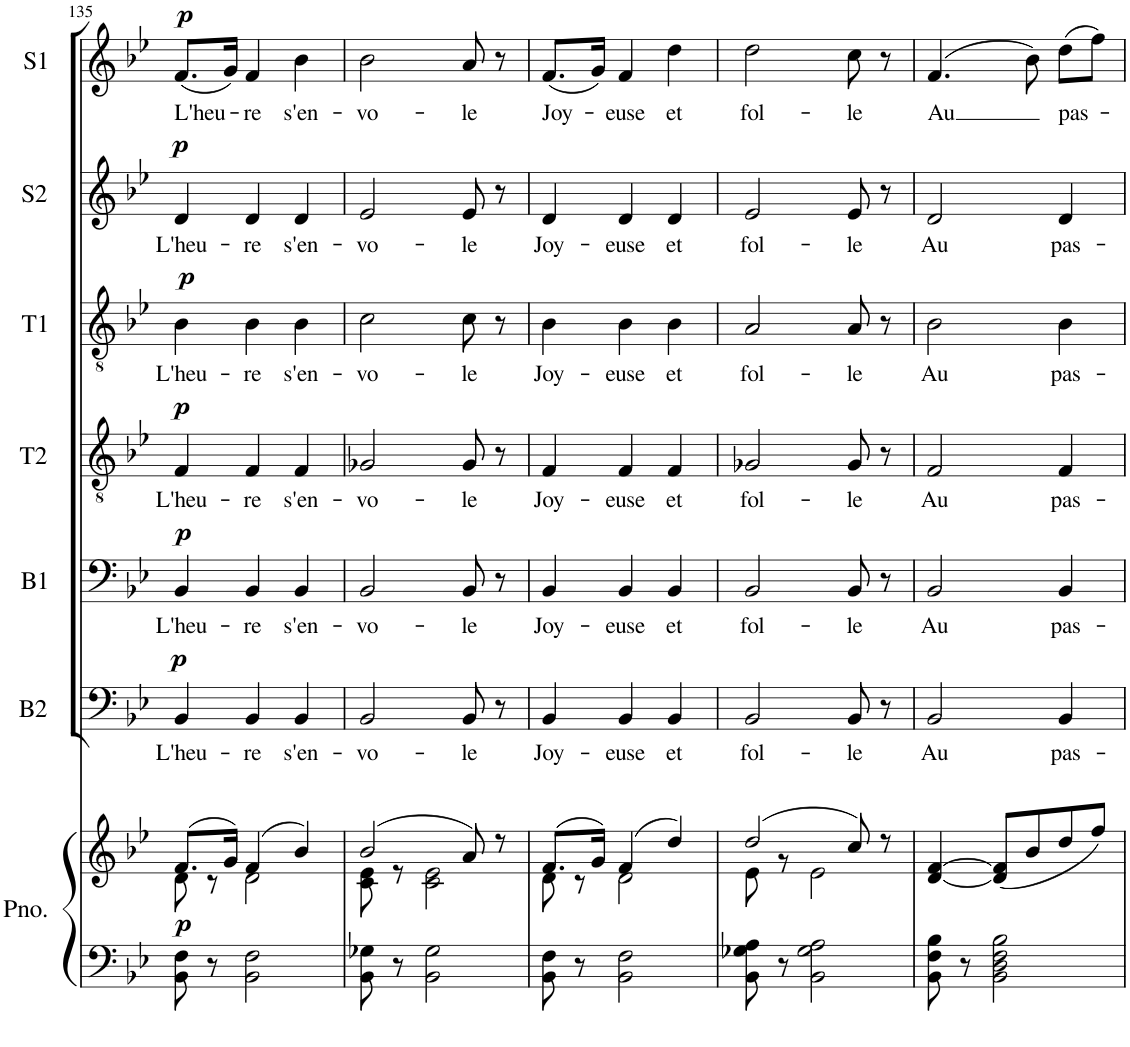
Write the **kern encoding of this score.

**kern	**kern	**dynam	**kern	**text	**dynam	**kern	**text	**dynam	**kern	**text	**dynam	**kern	**text	**dynam	**kern	**text	**dynam	**kern	**text	**dynam
*part7	*part7	*part7	*part6	*part6	*part6	*part5	*part5	*part5	*part4	*part4	*part4	*part3	*part3	*part3	*part2	*part2	*part2	*part1	*part1	*part1
*staff8	*staff7	*staff7/8	*staff6	*staff6	*staff6	*staff5	*staff5	*staff5	*staff4	*staff4	*staff4	*staff3	*staff3	*staff3	*staff2	*staff2	*staff2	*staff1	*staff1	*staff1
*I"Piano	*	*	*I"Basse 2	*	*	*I"Basse 1	*	*	*I"Tenor 2	*	*	*I"Tenor 1	*	*	*I"Soprano 2	*	*	*I"Soprano 1	*	*
*I'Pno.	*	*	*I'B2	*	*	*I'B1	*	*	*I'T2	*	*	*I'T1	*	*	*I'S2	*	*	*I'S1	*	*
!!LO:PB:g=z
*clefF4	*clefG2	*	*clefF4	*	*	*clefF4	*	*	*clefGv2	*	*	*clefGv2	*	*	*clefG2	*	*	*clefG2	*	*
*k[b-e-]	*k[b-e-]	*	*k[b-e-]	*	*	*k[b-e-]	*	*	*k[b-e-]	*	*	*k[b-e-]	*	*	*k[b-e-]	*	*	*k[b-e-]	*	*
*M3/4	*M3/4	*	*M3/4	*	*	*M3/4	*	*	*M3/4	*	*	*M3/4	*	*	*M3/4	*	*	*M3/4	*	*
=135	=135	=135	=135	=135	=135	=135	=135	=135	=135	=135	=135	=135	=135	=135	=135	=135	=135	=135	=135	=135
*	*^	*	*	*	*	*	*	*	*	*	*	*	*	*	*	*	*	*	*	*
!	!	!	!LO:DY:b	!	!LO:LY:b	!LO:DY:a	!	!LO:LY:b	!LO:DY:a	!	!LO:LY:b	!LO:DY:a	!	!LO:LY:b	!LO:DY:a	!	!LO:LY:b	!LO:DY:a	!	!LO:LY:b	!LO:DY:a
8BB-\ 8F\	(8.f/L	8d\	p	4BB-/	L'heu-	p	4BB-/	L'heu-	p	4F/	L'heu-	p	4B-\	L'heu-	p	4d/	L'heu-	p	(8.f/L	L'heu-	p
8r	.	8r	.	.	.	.	.	.	.	.	.	.	.	.	.	.	.	.	.	.	.
.	16g/Jk)	.	.	.	.	.	.	.	.	.	.	.	.	.	.	.	.	.	16g/Jk)	.	.
!	!	!	!	!	!LO:LY:b	!	!	!LO:LY:b	!	!	!LO:LY:b	!	!	!LO:LY:b	!	!	!LO:LY:b	!	!	!LO:LY:b	!
2BB-\ 2F\	(4f/	2d\	.	4BB-/	-re	.	4BB-/	-re	.	4F/	-re	.	4B-\	-re	.	4d/	-re	.	4f/	-re	.
!	!	!	!	!	!LO:LY:b	!	!	!LO:LY:b	!	!	!LO:LY:b	!	!	!LO:LY:b	!	!	!LO:LY:b	!	!	!LO:LY:b	!
.	4b-/)	.	.	4BB-/	s'en-	.	4BB-/	s'en-	.	4F/	s'en-	.	4B-\	s'en-	.	4d/	s'en-	.	4b-\	s'en-	.
=136	=136	=136	=136	=136	=136	=136	=136	=136	=136	=136	=136	=136	=136	=136	=136	=136	=136	=136	=136	=136	=136
!	!	!	!	!	!LO:LY:b	!	!	!LO:LY:b	!	!	!LO:LY:b	!	!	!LO:LY:b	!	!	!LO:LY:b	!	!	!LO:LY:b	!
8BB-\ 8G-X\	(2b-/	8c\ 8e-\	.	2BB-/	-vo-	.	2BB-/	-vo-	.	2G-X/	-vo-	.	2c\	-vo-	.	2e-/	-vo-	.	2b-\	-vo-	.
8r	.	8r	.	.	.	.	.	.	.	.	.	.	.	.	.	.	.	.	.	.	.
2BB-\ 2G-\	.	2c\ 2e-\	.	.	.	.	.	.	.	.	.	.	.	.	.	.	.	.	.	.	.
!	!	!	!	!	!LO:LY:b	!	!	!LO:LY:b	!	!	!LO:LY:b	!	!	!LO:LY:b	!	!	!LO:LY:b	!	!	!LO:LY:b	!
.	8a/)	.	.	8BB-/	-le	.	8BB-/	-le	.	8G-/	-le	.	8c\	-le	.	8e-/	-le	.	8a/	-le	.
.	8r	.	.	8r	.	.	8r	.	.	8r	.	.	8r	.	.	8r	.	.	8r	.	.
=137	=137	=137	=137	=137	=137	=137	=137	=137	=137	=137	=137	=137	=137	=137	=137	=137	=137	=137	=137	=137	=137
!	!	!	!	!	!LO:LY:b	!	!	!LO:LY:b	!	!	!LO:LY:b	!	!	!LO:LY:b	!	!	!LO:LY:b	!	!	!LO:LY:b	!
8BB-\ 8F\	(8.f/L	8d\	.	4BB-/	Joy-	.	4BB-/	Joy-	.	4F/	Joy-	.	4B-\	Joy-	.	4d/	Joy-	.	(8.f/L	Joy-	.
8r	.	8r	.	.	.	.	.	.	.	.	.	.	.	.	.	.	.	.	.	.	.
.	16g/Jk)	.	.	.	.	.	.	.	.	.	.	.	.	.	.	.	.	.	16g/Jk)	.	.
!	!	!	!	!	!LO:LY:b	!	!	!LO:LY:b	!	!	!LO:LY:b	!	!	!LO:LY:b	!	!	!LO:LY:b	!	!	!LO:LY:b	!
2BB-\ 2F\	(4f/	2d\	.	4BB-/	-euse	.	4BB-/	-euse	.	4F/	-euse	.	4B-\	-euse	.	4d/	-euse	.	4f/	-euse	.
!	!	!	!	!	!LO:LY:b	!	!	!LO:LY:b	!	!	!LO:LY:b	!	!	!LO:LY:b	!	!	!LO:LY:b	!	!	!LO:LY:b	!
.	4dd/)	.	.	4BB-/	et	.	4BB-/	et	.	4F/	et	.	4B-\	et	.	4d/	et	.	4dd\	et	.
=138	=138	=138	=138	=138	=138	=138	=138	=138	=138	=138	=138	=138	=138	=138	=138	=138	=138	=138	=138	=138	=138
!	!	!	!	!	!LO:LY:b	!	!	!LO:LY:b	!	!	!LO:LY:b	!	!	!LO:LY:b	!	!	!LO:LY:b	!	!	!LO:LY:b	!
8BB-\ 8G-X\ 8A\	(2dd/	8e-\	.	2BB-/	fol-	.	2BB-/	fol-	.	2G-X/	fol-	.	2A/	fol-	.	2e-/	fol-	.	2dd\	fol-	.
8r	.	8r	.	.	.	.	.	.	.	.	.	.	.	.	.	.	.	.	.	.	.
2BB-\ 2G-\ 2A\	.	2e-\	.	.	.	.	.	.	.	.	.	.	.	.	.	.	.	.	.	.	.
!	!	!	!	!	!LO:LY:b	!	!	!LO:LY:b	!	!	!LO:LY:b	!	!	!LO:LY:b	!	!	!LO:LY:b	!	!	!LO:LY:b	!
.	8cc/)	.	.	8BB-/	-le	.	8BB-/	-le	.	8G-/	-le	.	8A/	-le	.	8e-/	-le	.	8cc\	-le	.
.	8r	.	.	8r	.	.	8r	.	.	8r	.	.	8r	.	.	8r	.	.	8r	.	.
*	*v	*v	*	*	*	*	*	*	*	*	*	*	*	*	*	*	*	*	*	*	*
=139	=139	=139	=139	=139	=139	=139	=139	=139	=139	=139	=139	=139	=139	=139	=139	=139	=139	=139	=139	=139
!	!	!	!	!LO:LY:b	!	!	!LO:LY:b	!	!	!LO:LY:b	!	!	!LO:LY:b	!	!	!LO:LY:b	!	!	!LO:LY:b	!
8BB-\ 8F\ 8B-\	[4d/ [4f/	.	2BB-/	Au	.	2BB-/	Au	.	2F/	Au	.	2B-\	Au	.	2d/	Au	.	(4.f/	Au	.
8r	.	.	.	.	.	.	.	.	.	.	.	.	.	.	.	.	.	.	.	.
2BB-\ 2D\ 2F\ 2B-\	(8d/] 8f/]L	.	.	.	.	.	.	.	.	.	.	.	.	.	.	.	.	.	.	.
.	8b-/	.	.	.	.	.	.	.	.	.	.	.	.	.	.	.	.	8b-\)	.	.
!	!	!	!	!LO:LY:b	!	!	!LO:LY:b	!	!	!LO:LY:b	!	!	!LO:LY:b	!	!	!LO:LY:b	!	!	!LO:LY:b	!
.	8dd/	.	4BB-/	pas-	.	4BB-/	pas-	.	4F/	pas-	.	4B-\	pas-	.	4d/	pas-	.	(8dd\L	pas-	.
.	8ff/J)	.	.	.	.	.	.	.	.	.	.	.	.	.	.	.	.	8ff\J)	.	.
=	=	=	=	=	=	=	=	=	=	=	=	=	=	=	=	=	=	=	=	=
*-	*-	*-	*-	*-	*-	*-	*-	*-	*-	*-	*-	*-	*-	*-	*-	*-	*-	*-	*-	*-
